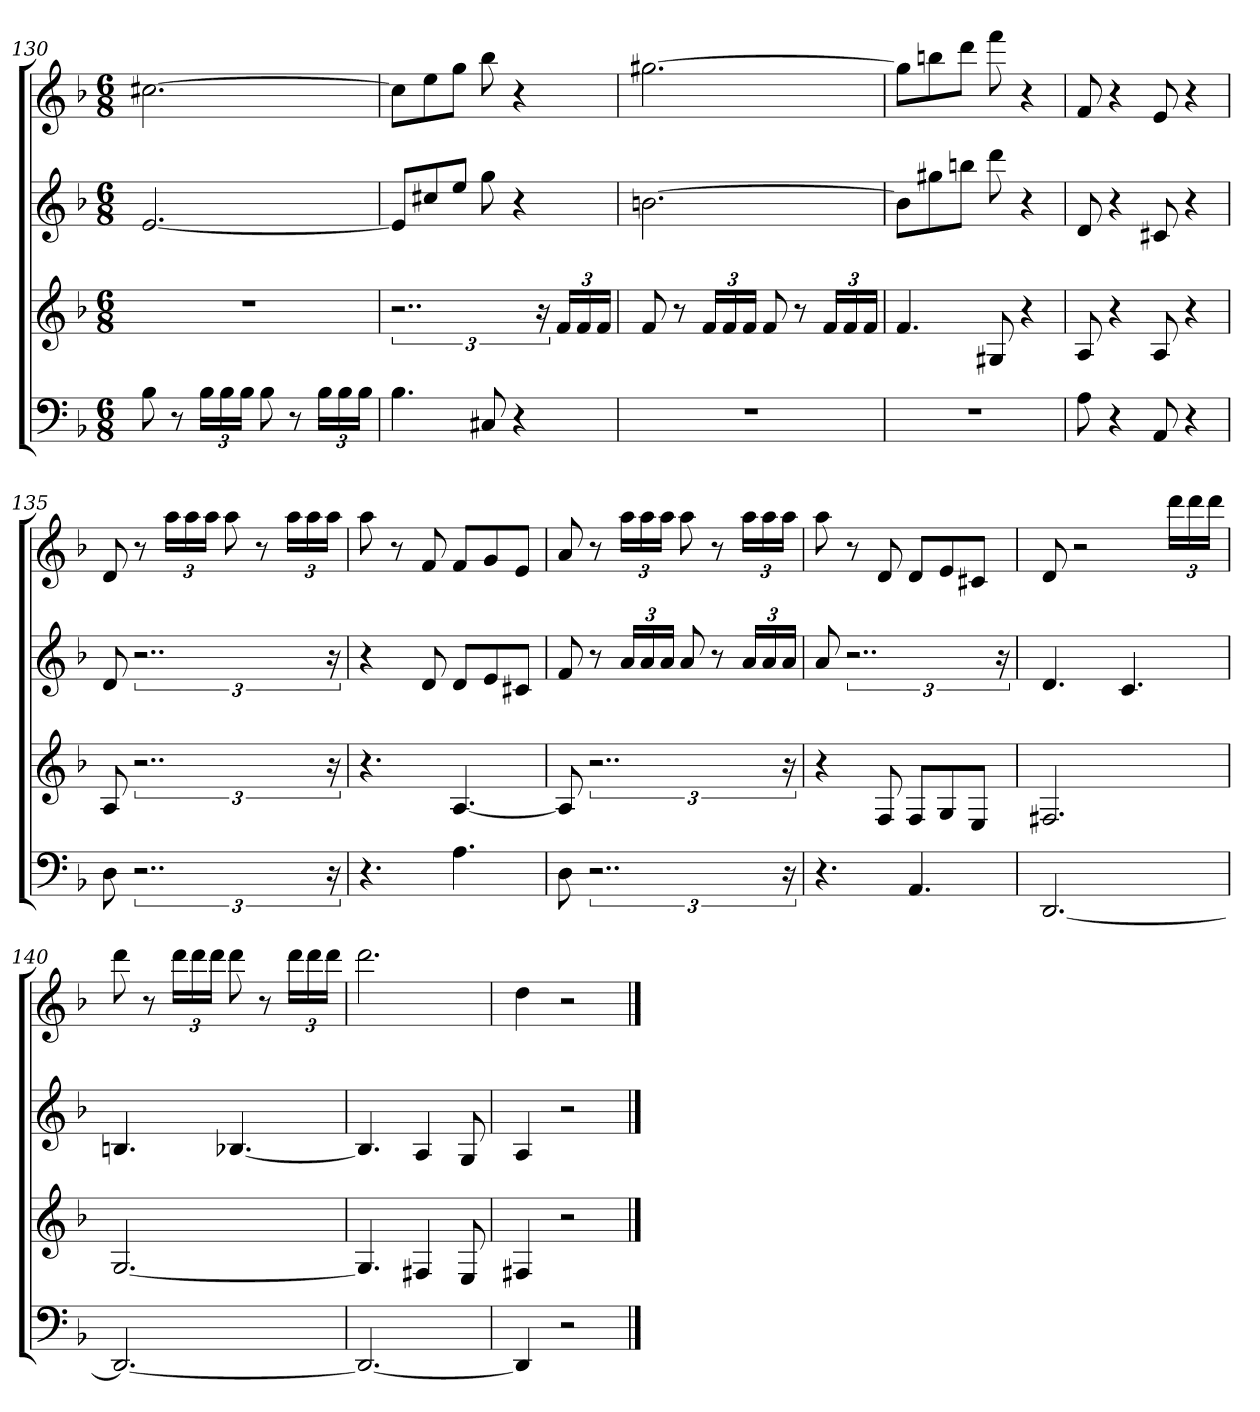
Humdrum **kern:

**kern	**kern	**kern	**kern
*part4	*part3	*part2	*part1
*staff4	*staff3	*staff2	*staff1
*k[b-]	*k[b-]	*k[b-]	*k[b-]
*d:	*d:	*d:	*d:
*M6/8	*M6/8	*M6/8	*M6/8
=130	=130	=130	=130
8B-	2.r	[2.e	[2.cc#X
8r	.	.	.
24B-LL	.	.	.
24B-	.	.	.
24B-JJ	.	.	.
8B-	.	.	.
8r	.	.	.
24B-LL	.	.	.
24B-	.	.	.
24B-JJ	.	.	.
=131	=131	=131	=131
4.B-	3..r	8eL]	8cc#L]
.	.	8cc#X	8ee
.	.	8eeJ	8ggJ
8C#X	.	8gg	8bb-
4r	.	4r	4r
.	24r	.	.
.	24fLL	.	.
.	24f	.	.
.	24fJJ	.	.
=132	=132	=132	=132
2.r	8f	[2.bn	[2.gg#X
.	8r	.	.
.	24fLL	.	.
.	24f	.	.
.	24fJJ	.	.
.	8f	.	.
.	8r	.	.
.	24fLL	.	.
.	24f	.	.
.	24fJJ	.	.
=133	=133	=133	=133
2.r	4.f	8bL]	8gg#L]
.	.	8gg#X	8bbn
.	.	8bbnJ	8dddJ
.	8G#X	8ddd	8fff
.	4r	4r	4r
=134	=134	=134	=134
8A	8A	8d	8f
4r	4r	4r	4r
8AA	8A	8c#X	8e
4r	4r	4r	4r
=135	=135	=135	=135
8D	8A	8d	8d
3..r	3..r	3..r	8r
.	.	.	24aaLL
.	.	.	24aa
.	.	.	24aaJJ
.	.	.	8aa
.	.	.	8r
.	.	.	24aaLL
.	.	.	24aa
24r	24r	24r	24aaJJ
=136	=136	=136	=136
4.r	4.r	4r	8aa
.	.	.	8r
.	.	8d	8f
4.A	[4.A	8dL	8fL
.	.	8e	8g
.	.	8c#XJ	8eJ
=137	=137	=137	=137
8D	8A]	8f	8a
3..r	3..r	8r	8r
.	.	24aLL	24aaLL
.	.	24a	24aa
.	.	24aJJ	24aaJJ
.	.	8a	8aa
.	.	8r	8r
.	.	24aLL	24aaLL
.	.	24a	24aa
24r	24r	24aJJ	24aaJJ
=138	=138	=138	=138
4.r	4r	8a	8aa
.	.	3..r	8r
.	8F	.	8d
4.AA	8FL	.	8dL
.	8G	.	8e
.	8EJ	.	8c#XJ
.	.	24r	.
=139	=139	=139	=139
[2.DD	2.F#X	4.d	8d
.	.	.	2r
.	.	4.c	.
.	.	.	24dddLL
.	.	.	24ddd
.	.	.	24dddJJ
=140	=140	=140	=140
2.DD_	[2.G	4.Bn	8ddd
.	.	.	8r
.	.	.	24dddLL
.	.	.	24ddd
.	.	.	24dddJJ
.	.	[4.B-X	8ddd
.	.	.	8r
.	.	.	24dddLL
.	.	.	24ddd
.	.	.	24dddJJ
=141	=141	=141	=141
2.DD_	4.G]	4.B-]	2.ddd
.	4F#X	4A	.
.	8E	8G	.
=142	=142	=142	=142
4DD]	4F#X	4A	4dd
2r	2r	2r	2r
==	==	==	==
*-	*-	*-	*-
